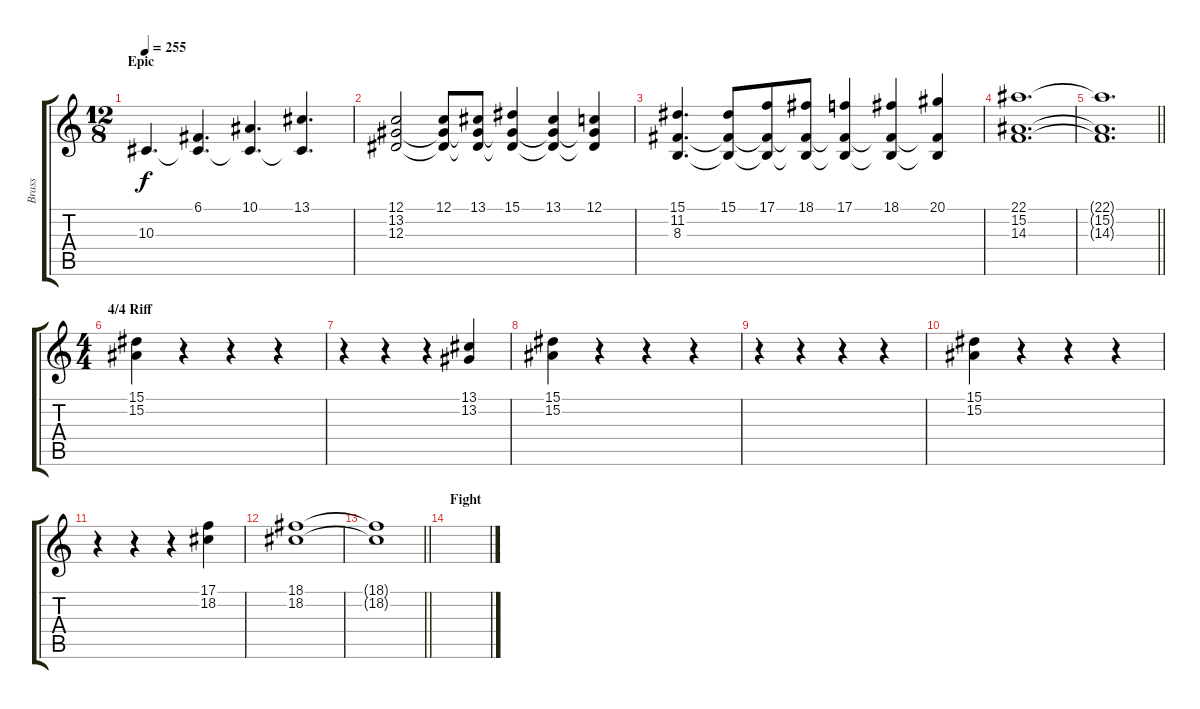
\track ("Brass" "Brass") {instrument brasssection}
\staff {score tabs}
\tuning (C4 G3 Eb3 Bb2 F2 C2) {hide}
\ts (12 8)
\section ("" "Epic")
\tempo 255
\clef g2
\ks c
10.3.4{d dy f} (6.1 10.3{t}).4{d} (10.1 10.3{t}).4{d} (13.1 10.3{t}).4{d} |
(12.1 13.2 12.3).2 (12.1 13.2{t} 12.3{t}).8 (13.1 13.2{t} 12.3{t}).8 (15.1 13.2{t} 12.3{t}).4 (13.1 13.2{t} 12.3{t}).4 (12.1 13.2{t} 12.3{t}).4 |
(15.1 11.2 8.3).4{d} (15.1 11.2{t} 8.3{t}).8 (17.1 11.2{t} 8.3{t}).8 (18.1 11.2{t} 8.3{t}).8 (17.1 11.2{t} 8.3{t}).4 (18.1 11.2{t} 8.3{t}).4 (20.1 11.2{t} 8.3{t}).4 |
(22.1 15.2 14.3).1{d} |
\barLineRight lightlight
(22.1{t} 15.2{t} 14.3{t}).1{d} |
\ts (4 4)
\section ("" "4/4 Riff")
(15.1 15.2).4 r.4 r.4 r.4 |
r.4 r.4 r.4 (13.1 13.2).4 |
(15.1 15.2).4 r.4 r.4 r.4 |
r.4 r.4 r.4 r.4 |
(15.1 15.2).4 r.4 r.4 r.4 |
r.4 r.4 r.4 (17.1 18.2).4 |
(18.1 18.2).1 |
\barLineRight lightlight
(18.1{t} 18.2{t}).1 |
\section ("" "Fight")
